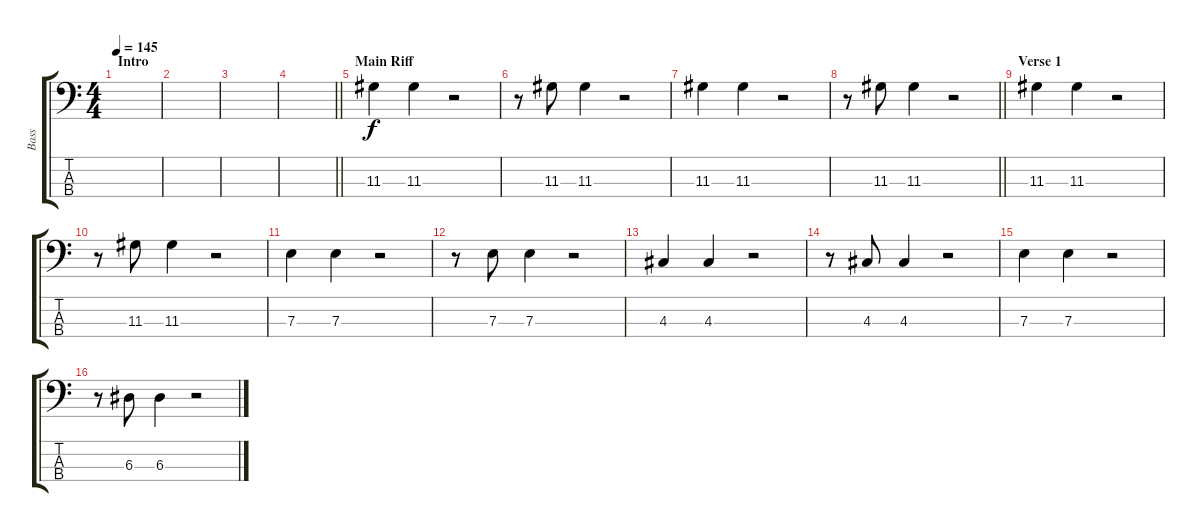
\track ("Bass" "Bass") {instrument electricbassfinger}
\staff {score tabs}
\tuning (G2 D2 A1 E1) {hide}
\ts (4 4)
\section ("" "Intro")
\tempo 145
\clef f4
\ks c
|
|
|
\barLineRight lightlight
|
\section ("" "Main Riff")
11.3.4 11.3.4 r.2 |
r.8 11.3.8 11.3.4 r.2 |
11.3.4 11.3.4 r.2 |
\barLineRight lightlight
r.8 11.3.8 11.3.4 r.2 |
\section ("" "Verse 1")
11.3.4 11.3.4 r.2 |
r.8 11.3.8 11.3.4 r.2 |
7.3.4 7.3.4 r.2 |
r.8 7.3.8 7.3.4 r.2 |
4.3.4 4.3.4 r.2 |
r.8 4.3.8 4.3.4 r.2 |
7.3.4 7.3.4 r.2 |
r.8 6.3.8 6.3.4 r.2
